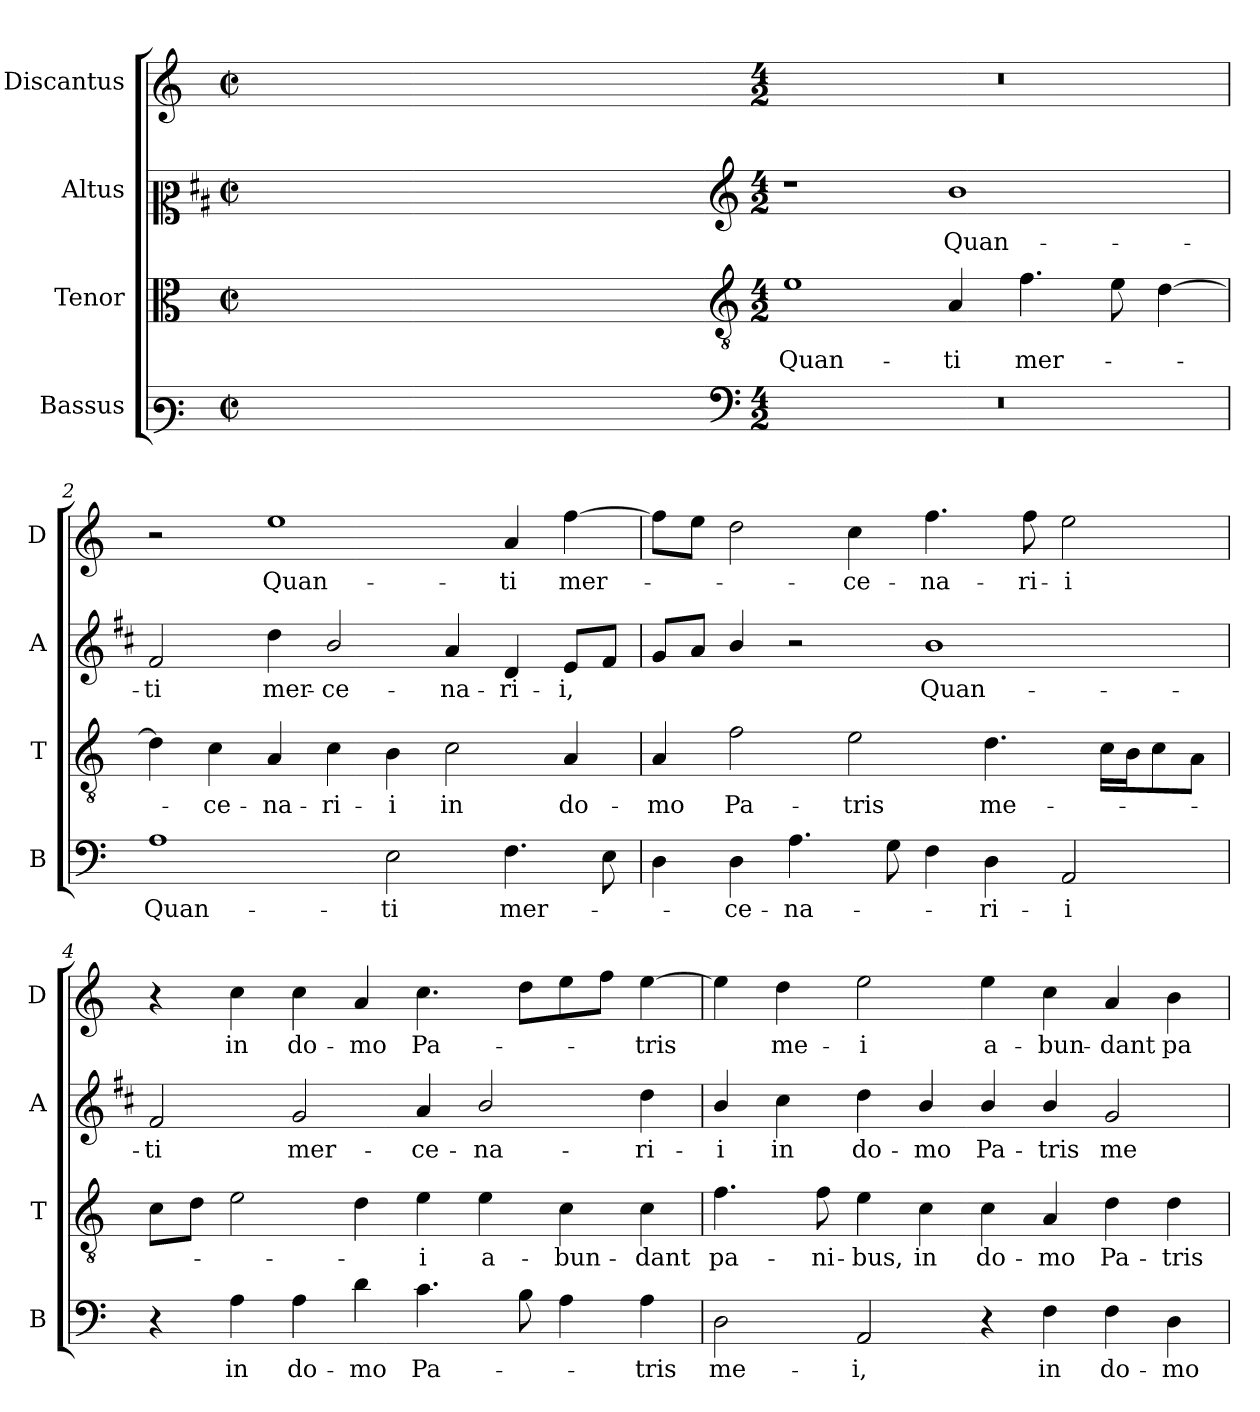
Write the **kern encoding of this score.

**kern	**text	**kern	**text	**kern	**text	**kern	**text
*part4	*part4	*part3	*part3	*part2	*part2	*part1	*part1
*staff4	*staff4	*staff3	*staff3	*staff2	*staff2	*staff1	*staff1
*I"Bassus	*	*I"Tenor	*	*I"Altus	*	*I"Discantus	*
*I'B	*	*I'T	*	*I'A	*	*I'D	*
*clefF3	*	*clefC3	*	*clefC2	*	*clefG2	*
*	*	*	*	*ITrd1c2	*	*	*
*k[]	*	*k[]	*	*k[]	*	*k[]	*
*C:	*	*C:	*	*C:	*	*C:	*
*M2/2	*	*M2/2	*	*M2/2	*	*M2/2	*
*met(c|)	*	*met(c|)	*	*met(c|)	*	*met(c|)	*
=	=	=	=	=	=	=	=
1ryy	.	1ryy	.	1ryy	.	1ryy	.
=1X-	=1X-	=1X-	=1X-	=1X-	=1X-	=1X-	=1X-
4ryy	.	4ryy	.	4ryy	.	4ryy	.
4ryy	.	4ryy	.	4ryy	.	4ryy	.
4ryy	.	4ryy	.	4ryy	.	4ryy	.
4ryy	.	4ryy	.	4ryy	.	4ryy	.
=1-	=1-	=1-	=1-	=1-	=1-	=1-	=1-
*clefF4	*	*clefGv2	*	*clefG2	*	*	*
*M4/2	*	*M4/2	*	*M4/2	*	*M4/2	*
!	!	!	!LO:LY:b	!	!	!	!
0r	.	1e	Quan-	1r	.	0r	.
!	!	!	!LO:LY:b	!	!LO:LY:b	!	!
.	.	4A/	-ti	1a	Quan-	.	.
!	!	!	!LO:LY:b	!	!	!	!
.	.	4.f\	mer-	.	.	.	.
.	.	8e\	.	.	.	.	.
.	.	[4d\	.	.	.	.	.
=2	=2	=2	=2	=2	=2	=2	=2
!	!LO:LY:b	!	!	!	!LO:LY:b	!	!
1A	Quan-	4d\]	.	2e/	-ti	2r	.
!	!	!	!LO:LY:b	!	!	!	!
.	.	4c\	-ce-	.	.	.	.
!	!	!	!LO:LY:b	!	!LO:LY:b	!	!LO:LY:b
.	.	4A/	-na-	4cc\	mer-	1ee	Quan-
!	!	!	!LO:LY:b	!	!LO:LY:b	!	!
.	.	4c\	-ri-	2a/	-ce-	.	.
!	!LO:LY:b	!	!LO:LY:b	!	!	!	!
2E\	-ti	4B\	-i	.	.	.	.
!	!	!	!LO:LY:b	!	!LO:LY:b	!	!
.	.	2c\	in	4g/	-na-	.	.
!	!LO:LY:b	!	!	!	!LO:LY:b	!	!LO:LY:b
4.F\	mer-	.	.	4c/	-ri-	4a/	-ti
!	!	!	!LO:LY:b	!	!LO:LY:b	!	!LO:LY:b
.	.	4A/	do-	8d/L	-i,	[4ff\	mer-
8E\	.	.	.	8e/J	.	.	.
=3	=3	=3	=3	=3	=3	=3	=3
!	!	!	!LO:LY:b	!	!	!	!
4D\	.	4A/	-mo	8f/L	.	8ff\L]	.
.	.	.	.	8g/J	.	8ee\J	.
!	!LO:LY:b	!	!LO:LY:b	!	!	!	!
4D\	-ce-	2f\	Pa-	4a/	.	2dd\	.
!	!LO:LY:b	!	!	!	!	!	!
4.A\	-na-	.	.	2r	.	.	.
!	!	!	!LO:LY:b	!	!	!	!LO:LY:b
.	.	2e\	-tris	.	.	4cc\	-ce-
8G\	.	.	.	.	.	.	.
!	!	!	!	!	!LO:LY:b	!	!LO:LY:b
4F\	.	.	.	1a	Quan-	4.ff\	-na-
!	!LO:LY:b	!	!LO:LY:b	!	!	!	!
4D\	-ri-	4.d\	me-	.	.	.	.
!	!	!	!	!	!	!	!LO:LY:b
.	.	.	.	.	.	8ff\	-ri-
!	!LO:LY:b	!	!	!	!	!	!LO:LY:b
2AA/	-i	.	.	.	.	2ee\	-i
.	.	16c\LL	.	.	.	.	.
.	.	16B\J	.	.	.	.	.
.	.	8c\	.	.	.	.	.
.	.	8A\J	.	.	.	.	.
!!LO:LB:g=z
=4	=4	=4	=4	=4	=4	=4	=4
!	!	!	!	!	!LO:LY:b	!	!
4r	.	8c\L	.	2e/	-ti	4r	.
.	.	8d\J	.	.	.	.	.
!	!LO:LY:b	!	!	!	!	!	!LO:LY:b
4A\	in	2e\	.	.	.	4cc\	in
!	!LO:LY:b	!	!	!	!LO:LY:b	!	!LO:LY:b
4A\	do-	.	.	2f/	mer-	4cc\	do-
!	!LO:LY:b	!	!	!	!	!	!LO:LY:b
4d\	-mo	4d\	.	.	.	4a/	-mo
!	!LO:LY:b	!	!LO:LY:b	!	!LO:LY:b	!	!LO:LY:b
4.c\	Pa-	4e\	-i	4g/	-ce-	4.cc\	Pa-
!	!	!	!LO:LY:b	!	!LO:LY:b	!	!
.	.	4e\	a-	2a/	-na-	.	.
8B\	.	.	.	.	.	8dd\L	.
!	!	!	!LO:LY:b	!	!	!	!
4A\	.	4c\	-bun-	.	.	8ee\	.
.	.	.	.	.	.	8ff\J	.
!	!LO:LY:b	!	!LO:LY:b	!	!LO:LY:b	!	!LO:LY:b
4A\	-tris	4c\	-dant	4cc\	-ri-	[4ee\	-tris
=5	=5	=5	=5	=5	=5	=5	=5
!	!LO:LY:b	!	!LO:LY:b	!	!LO:LY:b	!	!
2D\	me-	4.f\	pa-	4a/	-i	4ee\]	.
!	!	!	!	!	!LO:LY:b	!	!LO:LY:b
.	.	.	.	4b\	in	4dd\	me-
!	!	!	!LO:LY:b	!	!	!	!
.	.	8f\	-ni-	.	.	.	.
!	!LO:LY:b	!	!LO:LY:b	!	!LO:LY:b	!	!LO:LY:b
2AA/	-i,	4e\	-bus,	4cc\	do-	2ee\	-i
!	!	!	!LO:LY:b	!	!LO:LY:b	!	!
.	.	4c\	in	4a/	-mo	.	.
!	!	!	!LO:LY:b	!	!LO:LY:b	!	!LO:LY:b
4r	.	4c\	do-	4a/	Pa-	4ee\	a-
!	!LO:LY:b	!	!LO:LY:b	!	!LO:LY:b	!	!LO:LY:b
4F\	in	4A/	-mo	4a/	-tris	4cc\	-bun-
!	!LO:LY:b	!	!LO:LY:b	!	!LO:LY:b	!	!LO:LY:b
4F\	do-	4d\	Pa-	2f/	me-	4a/	-dant
!	!LO:LY:b	!	!LO:LY:b	!	!	!	!LO:LY:b
4D\	-mo	4d\	-tris	.	.	4b\	pa-
=	=	=	=	=	=	=	=
*-	*-	*-	*-	*-	*-	*-	*-
